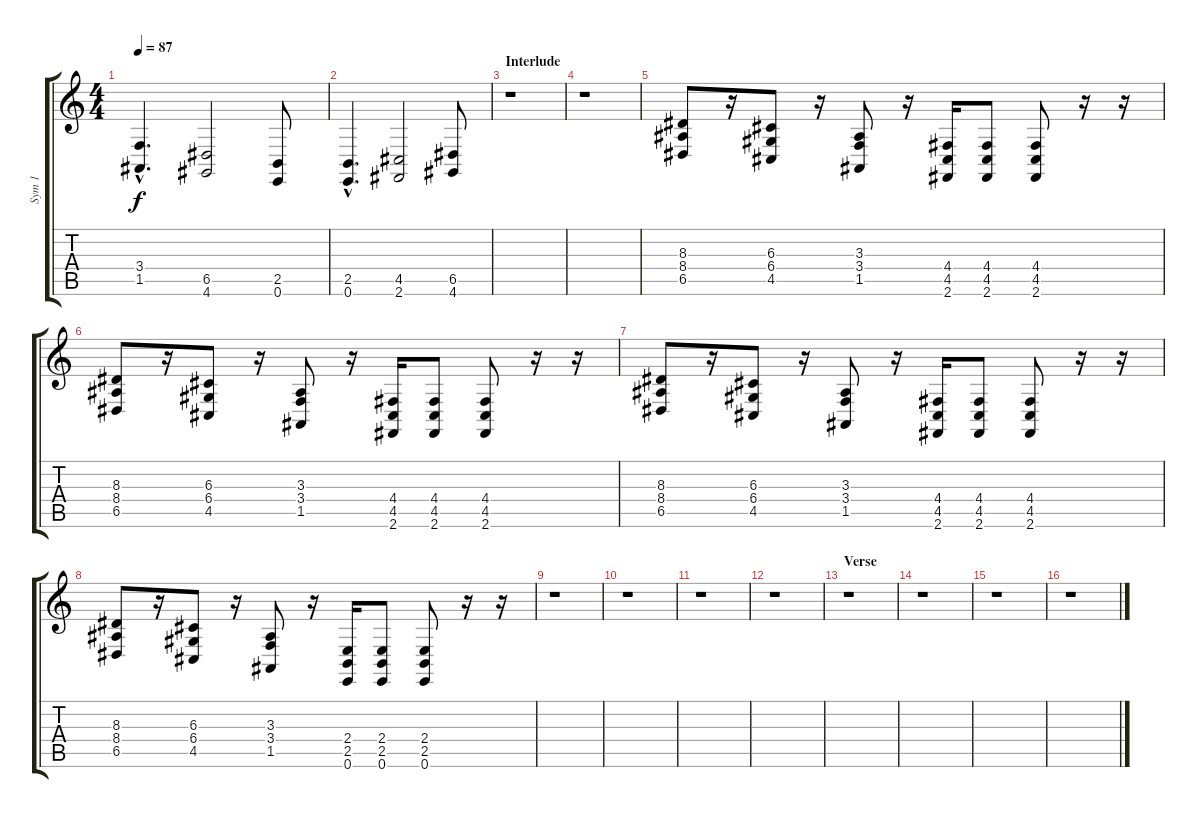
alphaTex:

\track ("Sym 1" "Sym 1") {instrument stringensemble1}
\staff {score tabs}
\tuning (E4 B3 G3 D3 A2 E2) {hide}
\ts (4 4)
\tempo 87
\clef g2
\ks c
(3.4{hac} 1.5{hac}).4{d dy f} (6.5 4.6).2 (2.5 0.6).8 |
(2.5{hac} 0.6{hac}).4{d} (4.5 2.6).2 (6.5 4.6).8 |
\section ("" "Interlude")
r.1 |
r.1 |
(8.3 8.4 6.5).8 r.16 (6.3 6.4 4.5).8 r.16 (3.3 3.4 1.5).8 r.16 (4.4 4.5 2.6).16 (4.4 4.5 2.6).8 (4.4 4.5 2.6).8 r.16 r.16 |
(8.3 8.4 6.5).8 r.16 (6.3 6.4 4.5).8 r.16 (3.3 3.4 1.5).8 r.16 (4.4 4.5 2.6).16 (4.4 4.5 2.6).8 (4.4 4.5 2.6).8 r.16 r.16 |
(8.3 8.4 6.5).8 r.16 (6.3 6.4 4.5).8 r.16 (3.3 3.4 1.5).8 r.16 (4.4 4.5 2.6).16 (4.4 4.5 2.6).8 (4.4 4.5 2.6).8 r.16 r.16 |
(8.3 8.4 6.5).8 r.16 (6.3 6.4 4.5).8 r.16 (3.3 3.4 1.5).8 r.16 (2.4 2.5 0.6).16 (2.4 2.5 0.6).8 (2.4 2.5 0.6).8 r.16 r.16 |
r.1 |
r.1 |
r.1 |
r.1 |
\section ("" "Verse")
r.1 |
r.1 |
r.1 |
r.1
